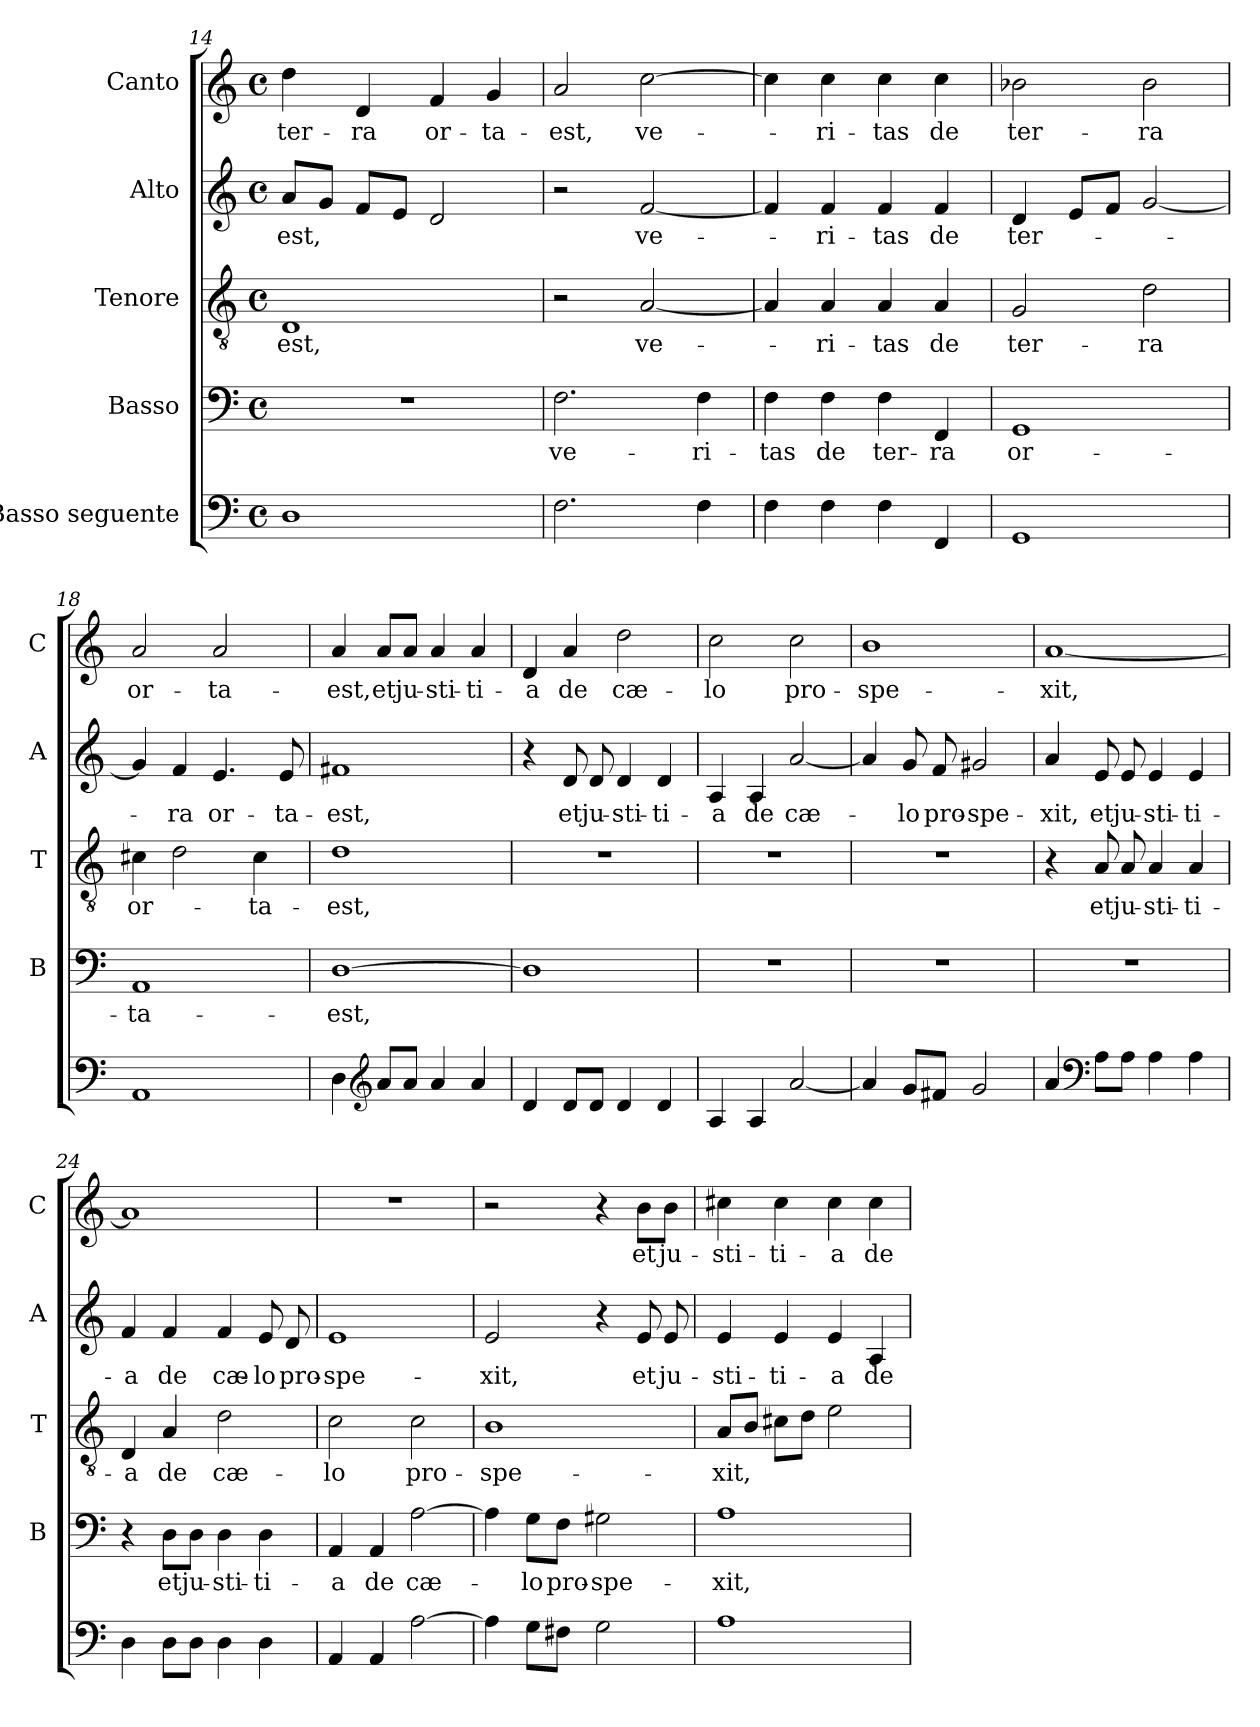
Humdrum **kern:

**kern	**kern	**text	**kern	**text	**kern	**text	**kern	**text
*part5	*part4	*part4	*part3	*part3	*part2	*part2	*part1	*part1
*staff5	*staff4	*staff4	*staff3	*staff3	*staff2	*staff2	*staff1	*staff1
*I"Basso seguente	*I"Basso	*	*I"Tenore	*	*I"Alto	*	*I"Canto	*
*	*I'B	*	*I'T	*	*I'A	*	*I'C	*
*clefF4	*clefF4	*	*clefGv2	*	*clefG2	*	*clefG2	*
*k[]	*k[]	*	*k[]	*	*k[]	*	*k[]	*
*C:	*C:	*	*C:	*	*C:	*	*C:	*
*M4/4	*M4/4	*	*M4/4	*	*M4/4	*	*M4/4	*
*met(c)	*met(c)	*	*met(c)	*	*met(c)	*	*met(c)	*
=14	=14	=14	=14	=14	=14	=14	=14	=14
!	!	!	!	!LO:LY:b	!	!LO:LY:b	!	!LO:LY:b
1D	1r	.	1D	-est,	8a/L	-est,	4dd\	ter-
.	.	.	.	.	8g/J	.	.	.
!	!	!	!	!	!	!	!	!LO:LY:b
.	.	.	.	.	8f/L	.	4d/	-ra
.	.	.	.	.	8e/J	.	.	.
!	!	!	!	!	!	!	!	!LO:LY:b
.	.	.	.	.	2d/	.	4f/	or-
!	!	!	!	!	!	!	!	!LO:LY:b
.	.	.	.	.	.	.	4g/	-ta-
=15	=15	=15	=15	=15	=15	=15	=15	=15
!	!	!LO:LY:b	!	!	!	!	!	!LO:LY:b
2.F\	2.F\	ve-	2r	.	2r	.	2a/	-est,
!	!	!	!	!LO:LY:b	!	!LO:LY:b	!	!LO:LY:b
.	.	.	[2A/	ve-	[2f/	ve-	[2cc\	ve-
!	!	!LO:LY:b	!	!	!	!	!	!
4F\	4F\	-ri-	.	.	.	.	.	.
!!LO:PB:g=z
=16	=16	=16	=16	=16	=16	=16	=16	=16
!	!	!LO:LY:b	!	!	!	!	!	!
4F\	4F\	-tas	4A/]	.	4f/]	.	4cc\]	.
!	!	!LO:LY:b	!	!LO:LY:b	!	!LO:LY:b	!	!LO:LY:b
4F\	4F\	de	4A/	-ri-	4f/	-ri-	4cc\	-ri-
!	!	!LO:LY:b	!	!LO:LY:b	!	!LO:LY:b	!	!LO:LY:b
4F\	4F\	ter-	4A/	-tas	4f/	-tas	4cc\	-tas
!	!	!LO:LY:b	!	!LO:LY:b	!	!LO:LY:b	!	!LO:LY:b
4FF/	4FF/	-ra	4A/	de	4f/	de	4cc\	de
=17	=17	=17	=17	=17	=17	=17	=17	=17
!	!	!LO:LY:b	!	!LO:LY:b	!	!LO:LY:b	!	!LO:LY:b
1GG	1GG	or-	2G/	ter-	4d/	ter-	2b-X\	ter-
.	.	.	.	.	8e/L	.	.	.
.	.	.	.	.	8f/J	.	.	.
!	!	!	!	!LO:LY:b	!	!	!	!LO:LY:b
.	.	.	2d\	-ra	[2g/	.	2b-\	-ra
=18	=18	=18	=18	=18	=18	=18	=18	=18
!	!	!LO:LY:b	!	!LO:LY:b	!	!	!	!LO:LY:b
1AA	1AA	-ta-	4c#X\	or-	4g/]	.	2a/	or-
!	!	!	!	!	!	!LO:LY:b	!	!
.	.	.	2d\	.	4f/	-ra	.	.
!	!	!	!	!	!	!LO:LY:b	!	!LO:LY:b
.	.	.	.	.	4.e/	or-	2a/	-ta-
!	!	!	!	!LO:LY:b	!	!	!	!
.	.	.	4c#\	-ta-	.	.	.	.
!	!	!	!	!	!	!LO:LY:b	!	!
.	.	.	.	.	8e/	-ta-	.	.
=19	=19	=19	=19	=19	=19	=19	=19	=19
!	!	!LO:LY:b	!	!LO:LY:b	!	!LO:LY:b	!	!LO:LY:b
4D\	[1D	-est,	1d	-est,	1f#X	-est,	4a/	-est,
*clefG2	*	*	*	*	*	*	*	*
!	!	!	!	!	!	!	!	!LO:LY:b
8a/L	.	.	.	.	.	.	8a/L	et
!	!	!	!	!	!	!	!	!LO:LY:b
8a/J	.	.	.	.	.	.	8a/J	ju-
!	!	!	!	!	!	!	!	!LO:LY:b
4a/	.	.	.	.	.	.	4a/	-sti-
!	!	!	!	!	!	!	!	!LO:LY:b
4a/	.	.	.	.	.	.	4a/	-ti-
=20	=20	=20	=20	=20	=20	=20	=20	=20
!	!	!	!	!	!	!	!	!LO:LY:b
4d/	1D]	.	1r	.	4r	.	4d/	-a
!	!	!	!	!	!	!LO:LY:b	!	!LO:LY:b
8d/L	.	.	.	.	8d/	et	4a/	de
!	!	!	!	!	!	!LO:LY:b	!	!
8d/J	.	.	.	.	8d/	ju-	.	.
!	!	!	!	!	!	!LO:LY:b	!	!LO:LY:b
4d/	.	.	.	.	4d/	-sti-	2dd\	cæ-
!	!	!	!	!	!	!LO:LY:b	!	!
4d/	.	.	.	.	4d/	-ti-	.	.
=21	=21	=21	=21	=21	=21	=21	=21	=21
!	!	!	!	!	!	!LO:LY:b	!	!LO:LY:b
4A/	1r	.	1r	.	4A/	-a	2cc\	-lo
!	!	!	!	!	!	!LO:LY:b	!	!
4A/	.	.	.	.	4A/	de	.	.
!	!	!	!	!	!	!LO:LY:b	!	!LO:LY:b
[2a/	.	.	.	.	[2a/	cæ-	2cc\	pro-
!!LO:LB:g=z
=22	=22	=22	=22	=22	=22	=22	=22	=22
!	!	!	!	!	!	!	!	!LO:LY:b
4a/]	1r	.	1r	.	4a/]	.	1b	-spe-
!	!	!	!	!	!	!LO:LY:b	!	!
8g/L	.	.	.	.	8g/	-lo	.	.
!	!	!	!	!	!	!LO:LY:b	!	!
8f#X/J	.	.	.	.	8f/	pro-	.	.
!	!	!	!	!	!	!LO:LY:b	!	!
2g/	.	.	.	.	2g#X/	-spe-	.	.
=23	=23	=23	=23	=23	=23	=23	=23	=23
!	!	!	!	!	!	!LO:LY:b	!	!LO:LY:b
4a/	1r	.	4r	.	4a/	-xit,	[1a	-xit,
*clefF4	*	*	*	*	*	*	*	*
!	!	!	!	!LO:LY:b	!	!LO:LY:b	!	!
8A\L	.	.	8A/	et	8e/	et	.	.
!	!	!	!	!LO:LY:b	!	!LO:LY:b	!	!
8A\J	.	.	8A/	ju-	8e/	ju-	.	.
!	!	!	!	!LO:LY:b	!	!LO:LY:b	!	!
4A\	.	.	4A/	-sti-	4e/	-sti-	.	.
!	!	!	!	!LO:LY:b	!	!LO:LY:b	!	!
4A\	.	.	4A/	-ti-	4e/	-ti-	.	.
=24	=24	=24	=24	=24	=24	=24	=24	=24
!	!	!	!	!LO:LY:b	!	!LO:LY:b	!	!
4D\	4r	.	4D/	-a	4f/	-a	1a]	.
!	!	!LO:LY:b	!	!LO:LY:b	!	!LO:LY:b	!	!
8D\L	8D\L	et	4A/	de	4f/	de	.	.
!	!	!LO:LY:b	!	!	!	!	!	!
8D\J	8D\J	ju-	.	.	.	.	.	.
!	!	!LO:LY:b	!	!LO:LY:b	!	!LO:LY:b	!	!
4D\	4D\	-sti-	2d\	cæ-	4f/	cæ-	.	.
!	!	!LO:LY:b	!	!	!	!LO:LY:b	!	!
4D\	4D\	-ti-	.	.	8e/	-lo	.	.
!	!	!	!	!	!	!LO:LY:b	!	!
.	.	.	.	.	8d/	pro-	.	.
=25	=25	=25	=25	=25	=25	=25	=25	=25
!	!	!LO:LY:b	!	!LO:LY:b	!	!LO:LY:b	!	!
4AA/	4AA/	-a	2c\	-lo	1e	-spe-	1r	.
!	!	!LO:LY:b	!	!	!	!	!	!
4AA/	4AA/	de	.	.	.	.	.	.
!	!	!LO:LY:b	!	!LO:LY:b	!	!	!	!
[2A\	[2A\	cæ-	2c\	pro-	.	.	.	.
=26	=26	=26	=26	=26	=26	=26	=26	=26
!	!	!	!	!LO:LY:b	!	!LO:LY:b	!	!
4A\]	4A\]	.	1B	-spe-	2e/	-xit,	2r	.
!	!	!LO:LY:b	!	!	!	!	!	!
8G\L	8G\L	-lo	.	.	.	.	.	.
!	!	!LO:LY:b	!	!	!	!	!	!
8F#X\J	8F\J	pro-	.	.	.	.	.	.
!	!	!LO:LY:b	!	!	!	!	!	!
2G\	2G#X\	-spe-	.	.	4r	.	4r	.
!	!	!	!	!	!	!LO:LY:b	!	!LO:LY:b
.	.	.	.	.	8e/	et	8b\L	et
!	!	!	!	!	!	!LO:LY:b	!	!LO:LY:b
.	.	.	.	.	8e/	ju-	8b\J	ju-
=27	=27	=27	=27	=27	=27	=27	=27	=27
!	!	!LO:LY:b	!	!LO:LY:b	!	!LO:LY:b	!	!LO:LY:b
1A	1A	-xit,	8A/L	-xit,	4e/	-sti-	4cc#X\	-sti-
.	.	.	8B/J	.	.	.	.	.
!	!	!	!	!	!	!LO:LY:b	!	!LO:LY:b
.	.	.	8c#X\L	.	4e/	-ti-	4cc#\	-ti-
.	.	.	8d\J	.	.	.	.	.
!	!	!	!	!	!	!LO:LY:b	!	!LO:LY:b
.	.	.	2e\	.	4e/	-a	4cc#\	-a
!	!	!	!	!	!	!LO:LY:b	!	!LO:LY:b
.	.	.	.	.	4A/	de	4cc#\	de
=	=	=	=	=	=	=	=	=
*-	*-	*-	*-	*-	*-	*-	*-	*-
